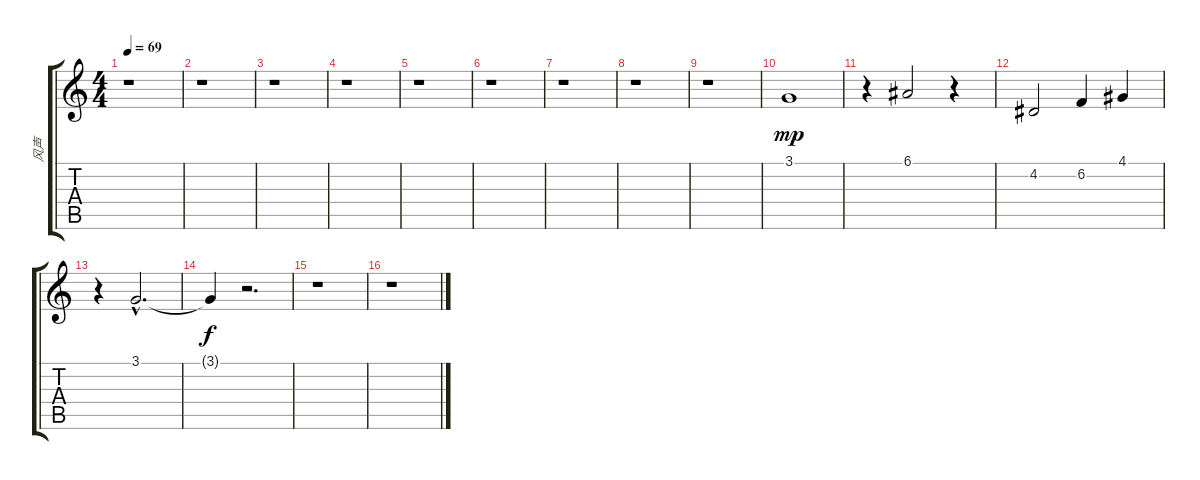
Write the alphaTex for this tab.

\track ("风声" "风声") {instrument seashore}
\staff {score tabs}
\tuning (E4 B3 G3 D3 A2 E2) {hide}
\ts (4 4)
\tempo 69
\clef g2
\ks c
r.1{dy f} |
r.1 |
r.1 |
r.1 |
r.1 |
r.1 |
r.1 |
r.1 |
r.1 |
3.1.1{dy mp} |
r.4 6.1.2 r.4 |
4.2.2 6.2.4 4.1.4 |
r.4 3.1{hac}.2{d} |
3.1{t}.4{dy f} r.2{d} |
r.1 |
r.1
